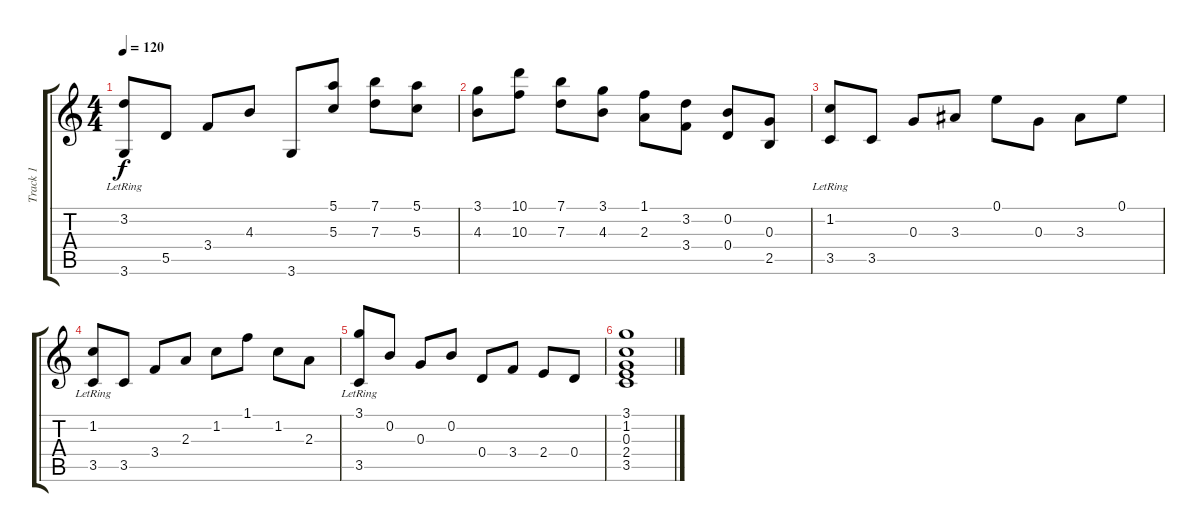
\track ("Track 1" "Track 1") {instrument acousticguitarnylon}
\staff {score tabs}
\tuning (E4 B3 G3 D3 A2 E2) {hide}
\ts (4 4)
\tempo 120
\clef g2
\ks c
(3.2{lr} 3.6).8{dy f} 5.5.8 3.4.8 4.3.8 3.6.8 (5.1 5.3).8 (7.1 7.3).8 (5.1 5.3).8 |
(3.1 4.3).8 (10.1 10.3).8 (7.1 7.3).8 (3.1 4.3).8 (1.1 2.3).8 (3.2 3.4).8 (0.2 0.4).8 (0.3 2.5).8 |
(1.2{lr} 3.5).8 3.5.8 0.3.8 3.3.8 0.1.8 0.3.8 3.3.8 0.1.8 |
(1.2{lr} 3.5).8 3.5.8 3.4.8 2.3.8 1.2.8 1.1.8 1.2.8 2.3.8 |
(3.1{lr} 3.5).8 0.2.8 0.3.8 0.2.8 0.4.8 3.4.8 2.4.8 0.4.8 |
(3.1 1.2 0.3 2.4 3.5).1
